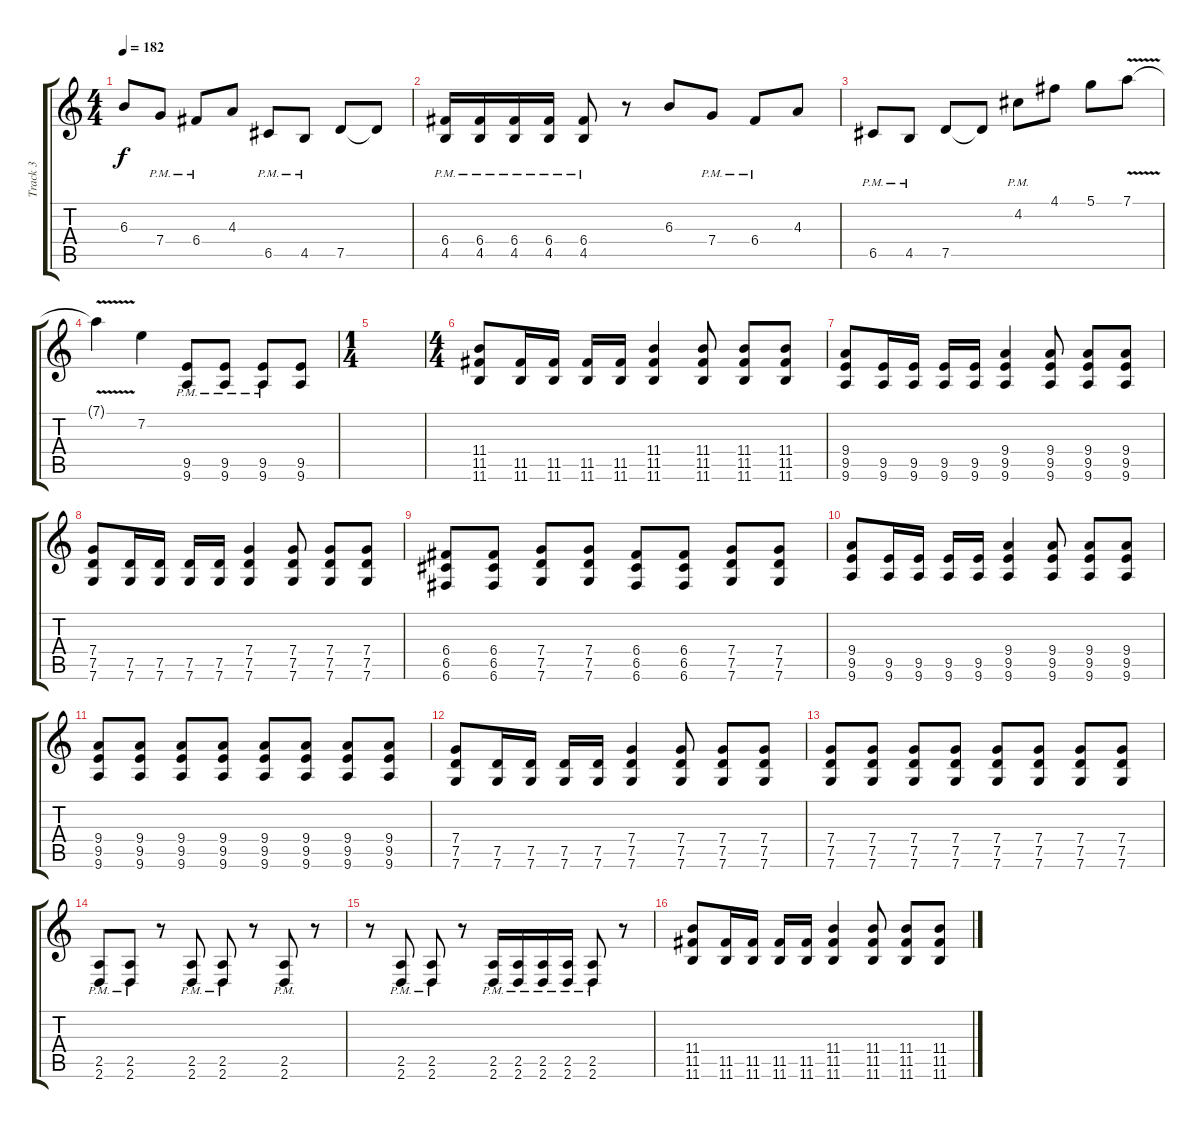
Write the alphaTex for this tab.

\track ("Track 3" "Track 3") {instrument distortionguitar}
\staff {score tabs}
\tuning (D4 A3 F3 C3 G2 C2) {hide}
\ts (4 4)
\tempo 182
\clef g2
\ks c
6.3.8{dy f} 7.4{pm}.8 6.4{pm}.8 4.3.8 6.5{pm}.8 4.5{pm}.8 7.5.8 7.5{t}.8 |
(6.4{pm} 4.5{pm}).16 (6.4{pm} 4.5{pm}).16 (6.4{pm} 4.5{pm}).16 (6.4{pm} 4.5{pm}).16 (6.4{pm} 4.5{pm}).8 r.8 6.3.8 7.4{pm}.8 6.4{pm}.8 4.3.8 |
6.5{pm}.8 4.5{pm}.8 7.5.8 7.5{t}.8 4.2{pm}.8 4.1.8 5.1.8 7.1{v}.8 |
7.1{t}.4 7.2.4 (9.5{pm} 9.6{pm}).8 (9.5{pm} 9.6{pm}).8 (9.5{pm} 9.6{pm}).8 (9.5 9.6).8 |
\ts (1 4)
|
\ts (4 4)
(11.4 11.5 11.6).8 (11.5 11.6).16 (11.5 11.6).16 (11.5 11.6).16 (11.5 11.6).16 (11.4 11.5 11.6).4 (11.4 11.5 11.6).8 (11.4 11.5 11.6).8 (11.4 11.5 11.6).8 |
(9.4 9.5 9.6).8 (9.5 9.6).16 (9.5 9.6).16 (9.5 9.6).16 (9.5 9.6).16 (9.4 9.5 9.6).4 (9.4 9.5 9.6).8 (9.4 9.5 9.6).8 (9.4 9.5 9.6).8 |
(7.4 7.5 7.6).8 (7.5 7.6).16 (7.5 7.6).16 (7.5 7.6).16 (7.5 7.6).16 (7.4 7.5 7.6).4 (7.4 7.5 7.6).8 (7.4 7.5 7.6).8 (7.4 7.5 7.6).8 |
(6.4 6.5 6.6).8 (6.4 6.5 6.6).8 (7.4 7.5 7.6).8 (7.4 7.5 7.6).8 (6.4 6.5 6.6).8 (6.4 6.5 6.6).8 (7.4 7.5 7.6).8 (7.4 7.5 7.6).8 |
(9.4 9.5 9.6).8 (9.5 9.6).16 (9.5 9.6).16 (9.5 9.6).16 (9.5 9.6).16 (9.4 9.5 9.6).4 (9.4 9.5 9.6).8 (9.4 9.5 9.6).8 (9.4 9.5 9.6).8 |
(9.4 9.5 9.6).8 (9.4 9.5 9.6).8 (9.4 9.5 9.6).8 (9.4 9.5 9.6).8 (9.4 9.5 9.6).8 (9.4 9.5 9.6).8 (9.4 9.5 9.6).8 (9.4 9.5 9.6).8 |
(7.4 7.5 7.6).8 (7.5 7.6).16 (7.5 7.6).16 (7.5 7.6).16 (7.5 7.6).16 (7.4 7.5 7.6).4 (7.4 7.5 7.6).8 (7.4 7.5 7.6).8 (7.4 7.5 7.6).8 |
(7.4 7.5 7.6).8 (7.4 7.5 7.6).8 (7.4 7.5 7.6).8 (7.4 7.5 7.6).8 (7.4 7.5 7.6).8 (7.4 7.5 7.6).8 (7.4 7.5 7.6).8 (7.4 7.5 7.6).8 |
(2.5{pm} 2.6{pm}).8 (2.5{pm} 2.6{pm}).8 r.8 (2.5{pm} 2.6{pm}).8 (2.5{pm} 2.6{pm}).8 r.8 (2.5{pm} 2.6{pm}).8 r.8 |
r.8 (2.5{pm} 2.6{pm}).8 (2.5{pm} 2.6{pm}).8 r.8 (2.5{pm} 2.6{pm}).16 (2.5{pm} 2.6{pm}).16 (2.5{pm} 2.6{pm}).16 (2.5{pm} 2.6{pm}).16 (2.5{pm} 2.6{pm}).8 r.8 |
(11.4 11.5 11.6).8 (11.5 11.6).16 (11.5 11.6).16 (11.5 11.6).16 (11.5 11.6).16 (11.4 11.5 11.6).4 (11.4 11.5 11.6).8 (11.4 11.5 11.6).8 (11.4 11.5 11.6).8
